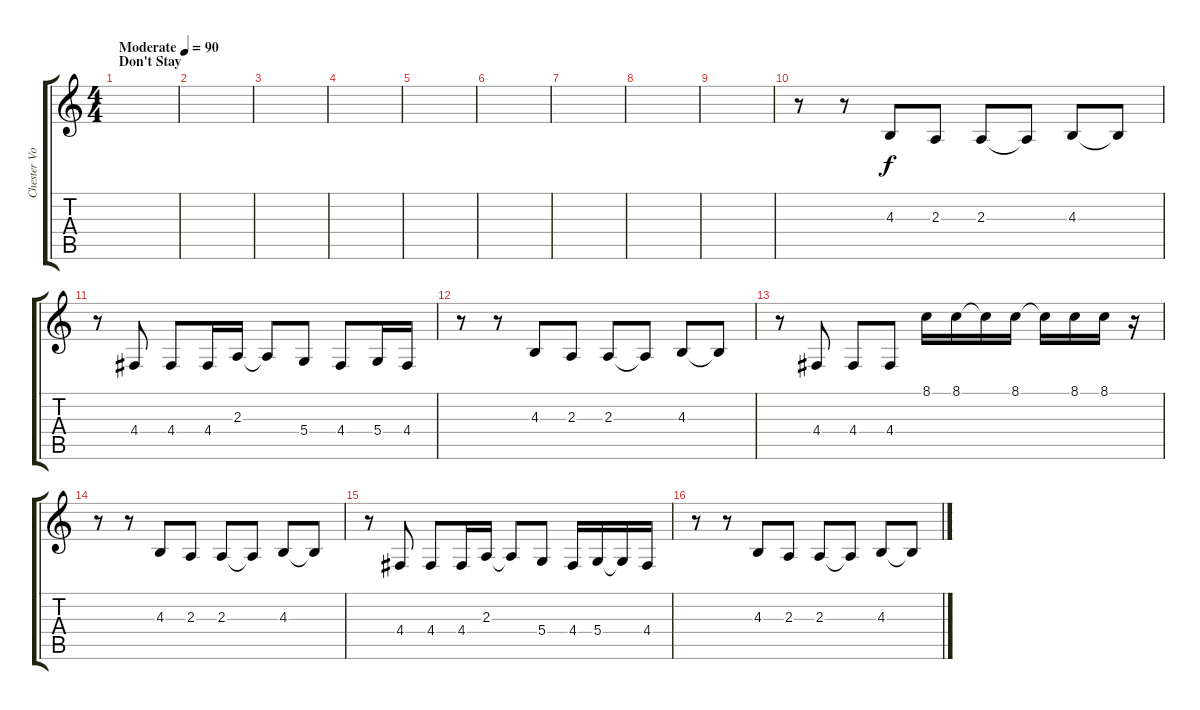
\track ("Chester Vocals" "Chester Vo") {instrument harmonica}
\staff {score tabs}
\tuning (E4 B3 G3 D3 A2 E2) {hide}
\ts (4 4)
\section ("" "Don't Stay")
\tempo (90 "Moderate")
\clef g2
\ks c
|
|
|
|
|
|
|
|
|
r.8 r.8 4.3.8 2.3.8 2.3.8 2.3{t}.8 4.3.8 4.3{t}.8 |
r.8 4.4.8 4.4.8 4.4.16 2.3.16 2.3{t}.8 5.4.8 4.4.8 5.4.16 4.4.16 |
r.8 r.8 4.3.8 2.3.8 2.3.8 2.3{t}.8 4.3.8 4.3{t}.8 |
r.8 4.4.8 4.4.8 4.4.8 8.1.16 8.1.16 8.1{t}.16 8.1.16 8.1{t}.16 8.1.16 8.1.16 r.16 |
r.8 r.8 4.3.8 2.3.8 2.3.8 2.3{t}.8 4.3.8 4.3{t}.8 |
r.8 4.4.8 4.4.8 4.4.16 2.3.16 2.3{t}.8 5.4.8 4.4.16 5.4.16 5.4{t}.16 4.4.16 |
r.8 r.8 4.3.8 2.3.8 2.3.8 2.3{t}.8 4.3.8 4.3{t}.8
